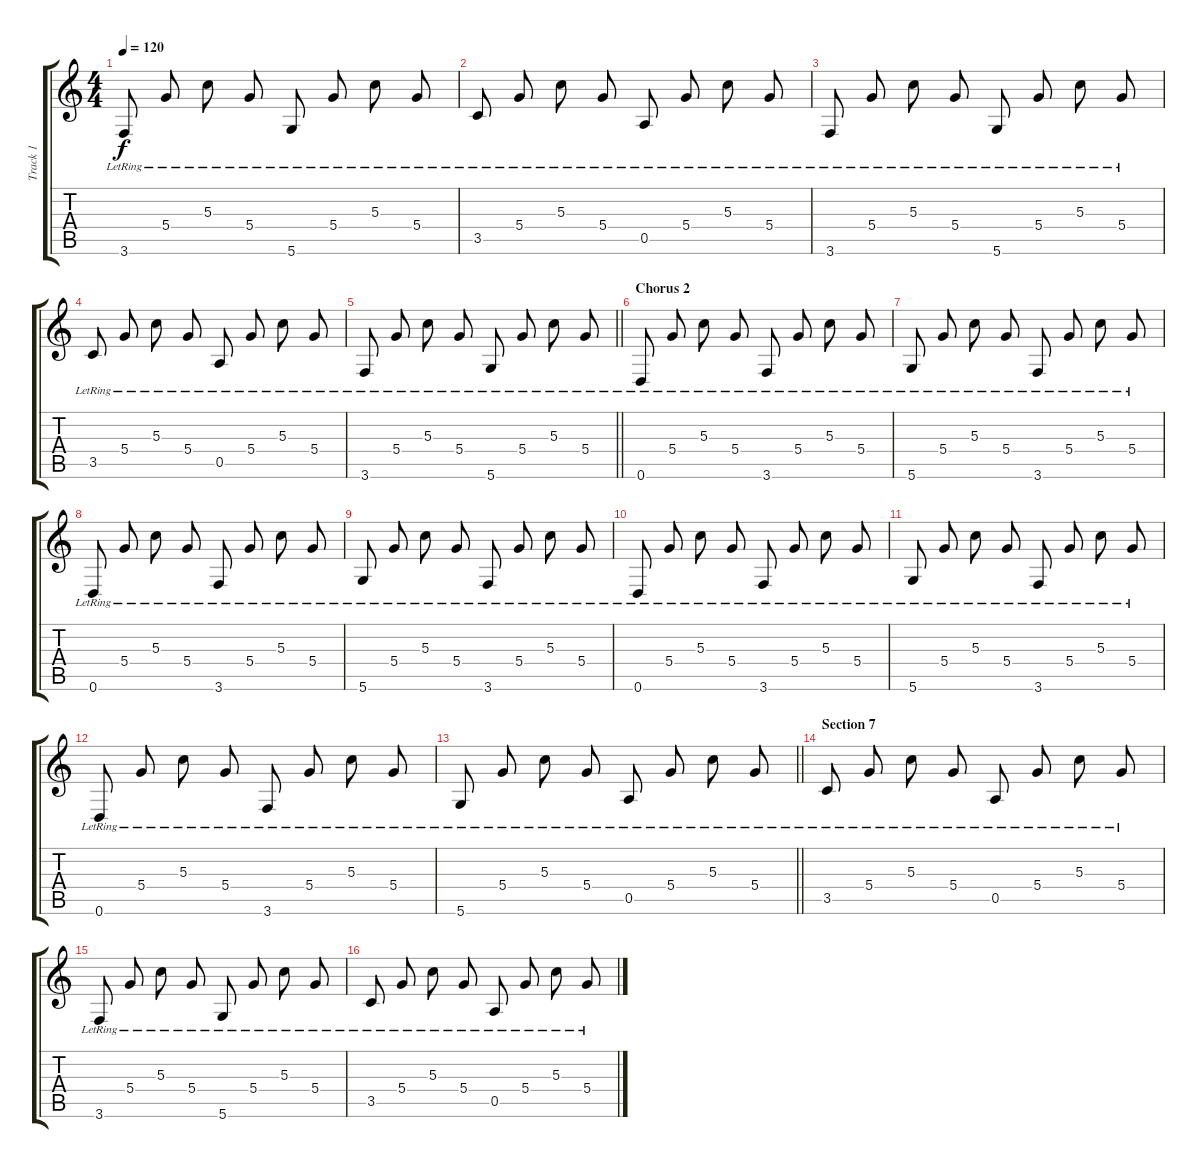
\track ("Track 1" "Track 1") {instrument acousticguitarsteel}
\staff {score tabs}
\tuning (E4 B3 G3 D3 A2 D2) {hide}
\ts (4 4)
\tempo 120
\clef g2
\ks c
3.6{lr}.8{dy f beam split} 5.4{lr}.8{beam split} 5.3{lr}.8{beam split} 5.4{lr}.8{beam split} 5.6{lr}.8{beam split} 5.4{lr}.8{beam split} 5.3{lr}.8{beam split} 5.4{lr}.8 |
3.5{lr}.8{beam split} 5.4{lr}.8{beam split} 5.3{lr}.8{beam split} 5.4{lr}.8{beam split} 0.5{lr}.8{beam split} 5.4{lr}.8{beam split} 5.3{lr}.8{beam split} 5.4{lr}.8 |
3.6{lr}.8{beam split} 5.4{lr}.8{beam split} 5.3{lr}.8{beam split} 5.4{lr}.8{beam split} 5.6{lr}.8{beam split} 5.4{lr}.8{beam split} 5.3{lr}.8{beam split} 5.4{lr}.8 |
3.5{lr}.8{beam split} 5.4{lr}.8{beam split} 5.3{lr}.8{beam split} 5.4{lr}.8{beam split} 0.5{lr}.8{beam split} 5.4{lr}.8{beam split} 5.3{lr}.8{beam split} 5.4{lr}.8 |
\barLineRight lightlight
3.6{lr}.8{beam split} 5.4{lr}.8{beam split} 5.3{lr}.8{beam split} 5.4{lr}.8{beam split} 5.6{lr}.8{beam split} 5.4{lr}.8{beam split} 5.3{lr}.8{beam split} 5.4{lr}.8 |
\section ("" "Chorus 2")
0.6{lr}.8{beam split} 5.4{lr}.8{beam split} 5.3{lr}.8{beam split} 5.4{lr}.8{beam split} 3.6{lr}.8{beam split} 5.4{lr}.8{beam split} 5.3{lr}.8{beam split} 5.4{lr}.8 |
5.6{lr}.8{beam split} 5.4{lr}.8{beam split} 5.3{lr}.8{beam split} 5.4{lr}.8{beam split} 3.6{lr}.8{beam split} 5.4{lr}.8{beam split} 5.3{lr}.8{beam split} 5.4{lr}.8 |
0.6{lr}.8{beam split} 5.4{lr}.8{beam split} 5.3{lr}.8{beam split} 5.4{lr}.8{beam split} 3.6{lr}.8{beam split} 5.4{lr}.8{beam split} 5.3{lr}.8{beam split} 5.4{lr}.8 |
5.6{lr}.8{beam split} 5.4{lr}.8{beam split} 5.3{lr}.8{beam split} 5.4{lr}.8{beam split} 3.6{lr}.8{beam split} 5.4{lr}.8{beam split} 5.3{lr}.8{beam split} 5.4{lr}.8 |
0.6{lr}.8{beam split} 5.4{lr}.8{beam split} 5.3{lr}.8{beam split} 5.4{lr}.8{beam split} 3.6{lr}.8{beam split} 5.4{lr}.8{beam split} 5.3{lr}.8{beam split} 5.4{lr}.8 |
5.6{lr}.8{beam split} 5.4{lr}.8{beam split} 5.3{lr}.8{beam split} 5.4{lr}.8{beam split} 3.6{lr}.8{beam split} 5.4{lr}.8{beam split} 5.3{lr}.8{beam split} 5.4{lr}.8 |
0.6{lr}.8{beam split} 5.4{lr}.8{beam split} 5.3{lr}.8{beam split} 5.4{lr}.8{beam split} 3.6{lr}.8{beam split} 5.4{lr}.8{beam split} 5.3{lr}.8{beam split} 5.4{lr}.8 |
\barLineRight lightlight
5.6{lr}.8{beam split} 5.4{lr}.8{beam split} 5.3{lr}.8{beam split} 5.4{lr}.8{beam split} 0.5{lr}.8{beam split} 5.4{lr}.8{beam split} 5.3{lr}.8{beam split} 5.4{lr}.8 |
\section ("" "Section 7")
3.5{lr}.8{beam split} 5.4{lr}.8{beam split} 5.3{lr}.8{beam split} 5.4{lr}.8{beam split} 0.5{lr}.8{beam split} 5.4{lr}.8{beam split} 5.3{lr}.8{beam split} 5.4{lr}.8 |
3.6{lr}.8{beam split} 5.4{lr}.8{beam split} 5.3{lr}.8{beam split} 5.4{lr}.8{beam split} 5.6{lr}.8{beam split} 5.4{lr}.8{beam split} 5.3{lr}.8{beam split} 5.4{lr}.8 |
3.5{lr}.8{beam split} 5.4{lr}.8{beam split} 5.3{lr}.8{beam split} 5.4{lr}.8{beam split} 0.5{lr}.8{beam split} 5.4{lr}.8{beam split} 5.3{lr}.8{beam split} 5.4{lr}.8
